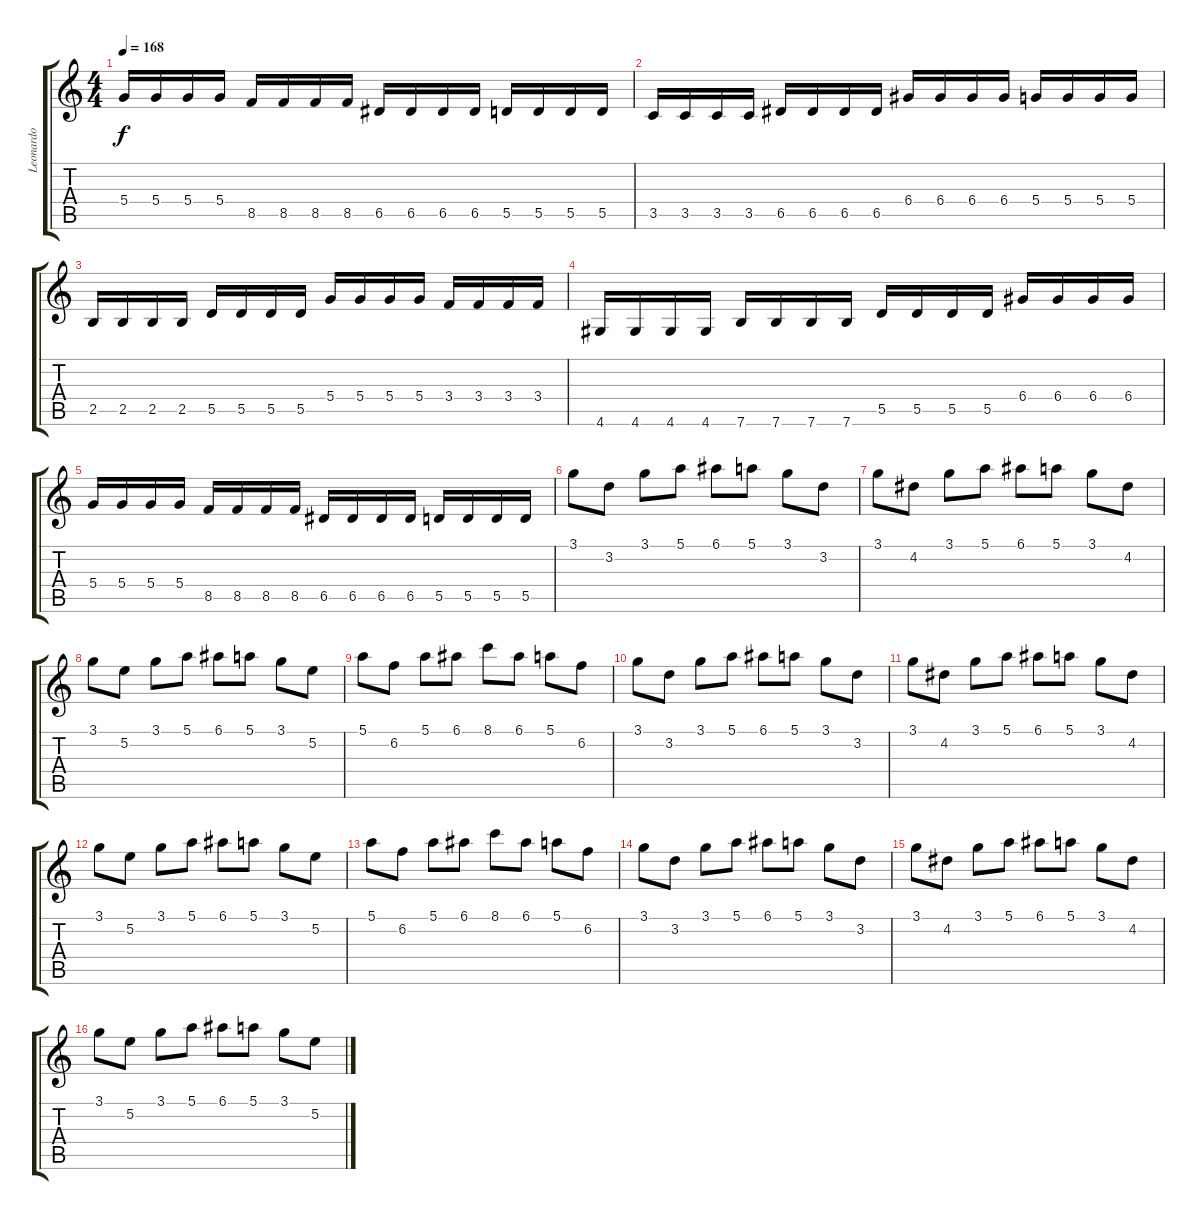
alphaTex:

\track ("Leonardo" "Leonardo") {instrument distortionguitar}
\staff {score tabs}
\tuning (E4 B3 G3 D3 A2 E2) {hide}
\ts (4 4)
\tempo 168
\clef g2
\ks c
5.4.16{dy f} 5.4.16 5.4.16 5.4.16 8.5.16 8.5.16 8.5.16 8.5.16 6.5.16 6.5.16 6.5.16 6.5.16 5.5.16 5.5.16 5.5.16 5.5.16 |
3.5.16 3.5.16 3.5.16 3.5.16 6.5.16 6.5.16 6.5.16 6.5.16 6.4.16 6.4.16 6.4.16 6.4.16 5.4.16 5.4.16 5.4.16 5.4.16 |
2.5.16 2.5.16 2.5.16 2.5.16 5.5.16 5.5.16 5.5.16 5.5.16 5.4.16 5.4.16 5.4.16 5.4.16 3.4.16 3.4.16 3.4.16 3.4.16 |
4.6.16 4.6.16 4.6.16 4.6.16 7.6.16 7.6.16 7.6.16 7.6.16 5.5.16 5.5.16 5.5.16 5.5.16 6.4.16 6.4.16 6.4.16 6.4.16 |
5.4.16 5.4.16 5.4.16 5.4.16 8.5.16 8.5.16 8.5.16 8.5.16 6.5.16 6.5.16 6.5.16 6.5.16 5.5.16 5.5.16 5.5.16 5.5.16 |
3.1.8 3.2.8 3.1.8 5.1.8 6.1.8 5.1.8 3.1.8 3.2.8 |
3.1.8 4.2.8 3.1.8 5.1.8 6.1.8 5.1.8 3.1.8 4.2.8 |
3.1.8 5.2.8 3.1.8 5.1.8 6.1.8 5.1.8 3.1.8 5.2.8 |
5.1.8 6.2.8 5.1.8 6.1.8 8.1.8 6.1.8 5.1.8 6.2.8 |
3.1.8 3.2.8 3.1.8 5.1.8 6.1.8 5.1.8 3.1.8 3.2.8 |
3.1.8 4.2.8 3.1.8 5.1.8 6.1.8 5.1.8 3.1.8 4.2.8 |
3.1.8 5.2.8 3.1.8 5.1.8 6.1.8 5.1.8 3.1.8 5.2.8 |
5.1.8 6.2.8 5.1.8 6.1.8 8.1.8 6.1.8 5.1.8 6.2.8 |
3.1.8 3.2.8 3.1.8 5.1.8 6.1.8 5.1.8 3.1.8 3.2.8 |
3.1.8 4.2.8 3.1.8 5.1.8 6.1.8 5.1.8 3.1.8 4.2.8 |
3.1.8 5.2.8 3.1.8 5.1.8 6.1.8 5.1.8 3.1.8 5.2.8
